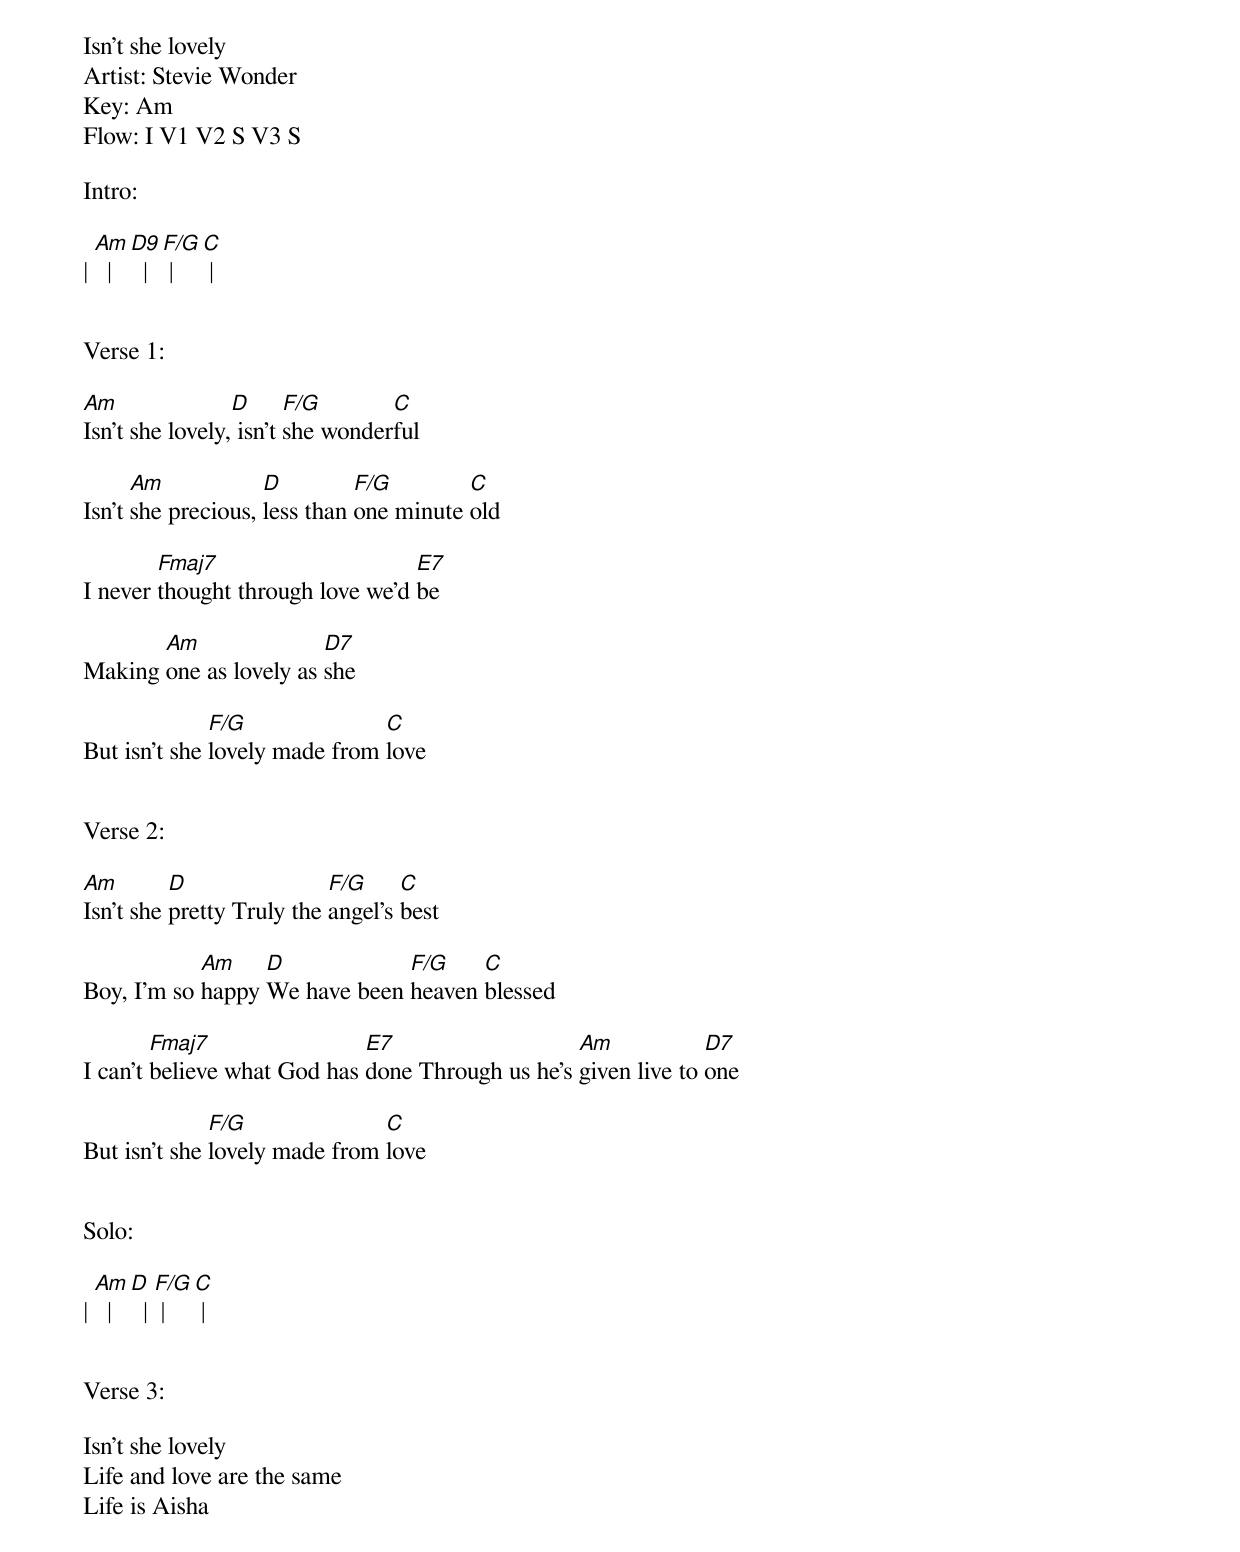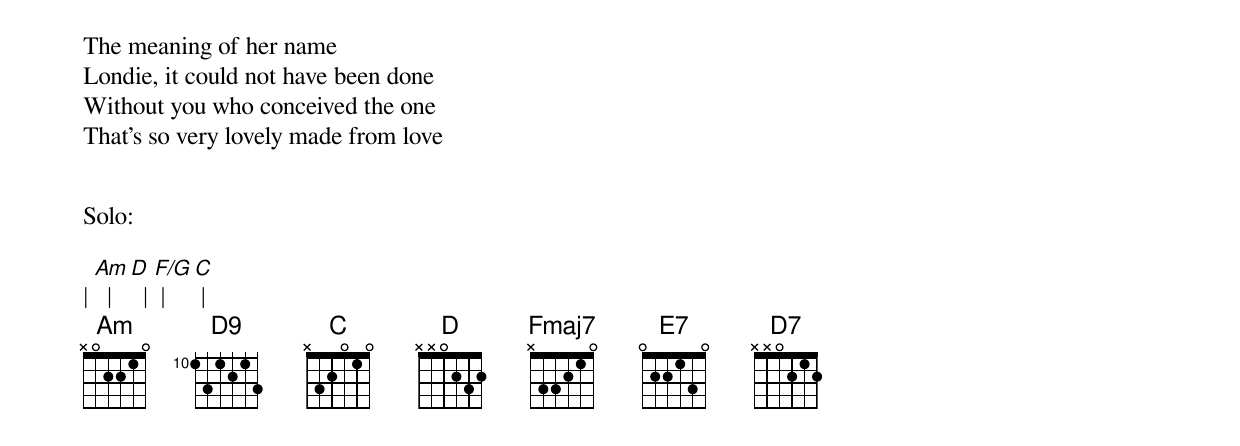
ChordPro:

Isn’t she lovely
Artist: Stevie Wonder
Key: Am
Flow: I V1 V2 S V3 S

Intro:

| [Am]  | [D9]  | [F/G] | [C] |


Verse 1:

[Am]Isn’t she lovely,[D] isn’t [F/G]she wonder[C]ful

Isn’t [Am]she precious, [D]less than [F/G]one minute [C]old

I never [Fmaj7]thought through love we’d [E7]be

Making [Am]one as lovely as [D7]she

But isn’t she [F/G]lovely made from [C]love


Verse 2:

[Am]Isn’t she [D]pretty Truly the [F/G]angel’s [C]best

Boy, I’m so [Am]happy [D]We have been [F/G]heaven [C]blessed

I can’t [Fmaj7]believe what God has [E7]done Through us he’s [Am]given live to [D7]one

But isn’t she [F/G]lovely made from [C]love


Solo:

| [Am]  | [D]  | [F/G] | [C] |


Verse 3:

Isn’t she lovely
Life and love are the same
Life is Aisha
The meaning of her name
Londie, it could not have been done
Without you who conceived the one
That’s so very lovely made from love


Solo:

| [Am]  | [D]  | [F/G] | [C] |
